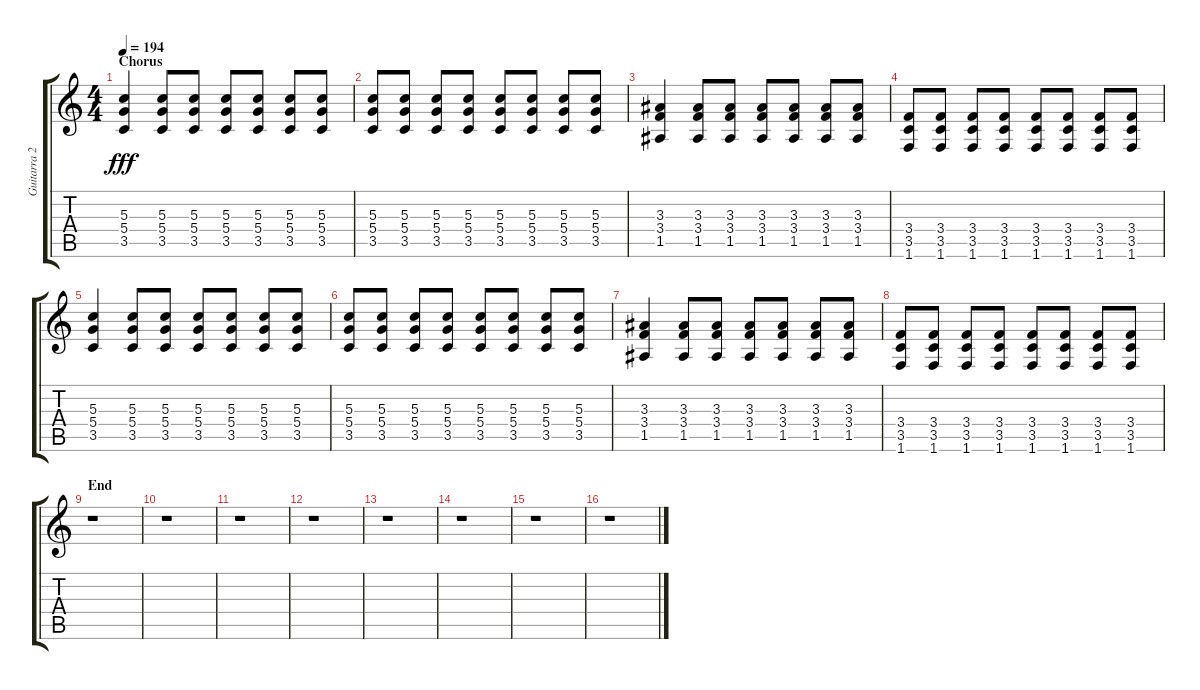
\track ("Guitarra 2 - Erik" "Guitarra 2") {instrument distortionguitar}
\staff {score tabs}
\tuning (E4 B3 G3 D3 A2 E2) {hide}
\ts (4 4)
\section ("" "Chorus")
\tempo 194
\clef g2
\ks c
(5.3 5.4 3.5).4{dy fff} (5.3 5.4 3.5).8 (5.3 5.4 3.5).8 (5.3 5.4 3.5).8 (5.3 5.4 3.5).8 (5.3 5.4 3.5).8 (5.3 5.4 3.5).8 |
(5.3 5.4 3.5).8 (5.3 5.4 3.5).8 (5.3 5.4 3.5).8 (5.3 5.4 3.5).8 (5.3 5.4 3.5).8 (5.3 5.4 3.5).8 (5.3 5.4 3.5).8 (5.3 5.4 3.5).8 |
(3.3 3.4 1.5).4 (3.3 3.4 1.5).8 (3.3 3.4 1.5).8 (3.3 3.4 1.5).8 (3.3 3.4 1.5).8 (3.3 3.4 1.5).8 (3.3 3.4 1.5).8 |
(3.4 3.5 1.6).8 (3.4 3.5 1.6).8 (3.4 3.5 1.6).8 (3.4 3.5 1.6).8 (3.4 3.5 1.6).8 (3.4 3.5 1.6).8 (3.4 3.5 1.6).8 (3.4 3.5 1.6).8 |
(5.3 5.4 3.5).4 (5.3 5.4 3.5).8 (5.3 5.4 3.5).8 (5.3 5.4 3.5).8 (5.3 5.4 3.5).8 (5.3 5.4 3.5).8 (5.3 5.4 3.5).8 |
(5.3 5.4 3.5).8 (5.3 5.4 3.5).8 (5.3 5.4 3.5).8 (5.3 5.4 3.5).8 (5.3 5.4 3.5).8 (5.3 5.4 3.5).8 (5.3 5.4 3.5).8 (5.3 5.4 3.5).8 |
(3.3 3.4 1.5).4 (3.3 3.4 1.5).8 (3.3 3.4 1.5).8 (3.3 3.4 1.5).8 (3.3 3.4 1.5).8 (3.3 3.4 1.5).8 (3.3 3.4 1.5).8 |
(3.4 3.5 1.6).8 (3.4 3.5 1.6).8 (3.4 3.5 1.6).8 (3.4 3.5 1.6).8 (3.4 3.5 1.6).8 (3.4 3.5 1.6).8 (3.4 3.5 1.6).8 (3.4 3.5 1.6).8 |
\section ("" "End")
r.1 |
r.1 |
r.1 |
r.1 |
r.1 |
r.1 |
r.1 |
r.1
